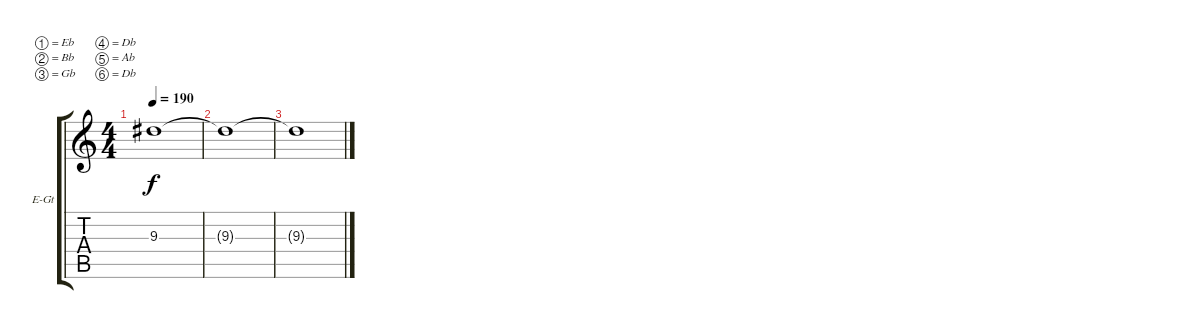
\defaultSystemsLayout 4
\bracketExtendMode groupsimilarinstruments
\firstSystemTrackNameOrientation horizontal
\otherSystemsTrackNameOrientation horizontal
\track ("Electric Guitar" "E-Gt") {instrument distortionguitar}
\staff {score tabs}
\tuning (Eb4 Bb3 Gb3 Db3 Ab2 Db2)
\ts (4 4)
\tempo 190
\clef g2
\ks c
9.3{t}.1{dy f} |
9.3{t}.1 |
9.3{t}.1
